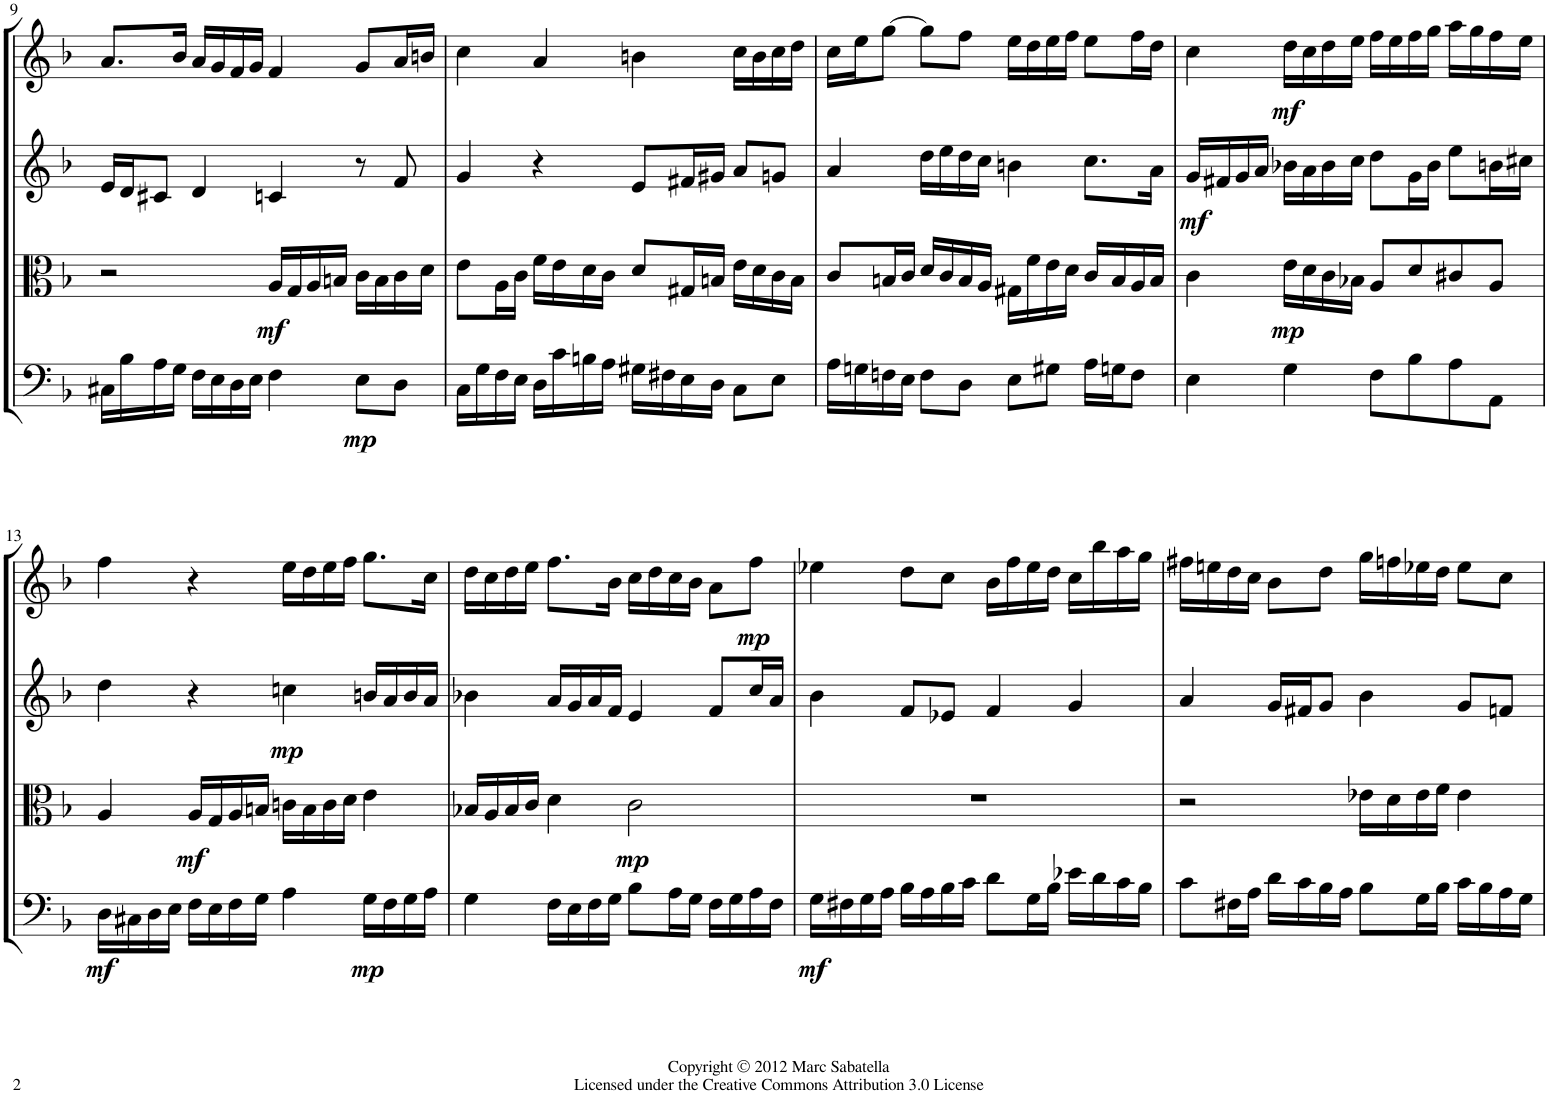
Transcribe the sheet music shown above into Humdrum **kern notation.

**kern	**dynam	**kern	**dynam	**kern	**dynam	**kern	**dynam
*part4	*part4	*part3	*part3	*part2	*part2	*part1	*part1
*staff4	*staff4	*staff3	*staff3	*staff2	*staff2	*staff1	*staff1
*I"Violoncello	*	*I"Viola	*	*I"Violin II	*	*I"Violin I	*
*I'Vc	*	*I'Vla	*	*I'Vln	*	*I'Vln	*
!!LO:PB:g=z
*clefF4	*	*clefC3	*	*clefG2	*	*clefG2	*
*k[b-]	*	*k[b-]	*	*k[b-]	*	*k[b-]	*
*M4/4	*	*M4/4	*	*M4/4	*	*M4/4	*
=9	=9	=9	=9	=9	=9	=9	=9
16C#X\LL	.	2r	.	16e/LL	.	8.a/L	.
16B-\	.	.	.	16d/J	.	.	.
16A\	.	.	.	8c#X/J	.	.	.
16G\JJ	.	.	.	.	.	16b-/Jk	.
16F\LL	.	.	.	4d/	.	16a/LL	.
16E\	.	.	.	.	.	16g/	.
16D\	.	.	.	.	.	16f/	.
16E\JJ	.	.	.	.	.	16g/JJ	.
!	!	!	!LO:DY:b	!	!	!	!
4F\	.	16A/LL	mf	4cn/	.	4f/	.
.	.	16G/	.	.	.	.	.
.	.	16A/	.	.	.	.	.
.	.	16Bn/JJ	.	.	.	.	.
!	!LO:DY:b	!	!	!	!	!	!
8E\L	mp	16c\LL	.	8r	.	8g/L	.
.	.	16B\	.	.	.	.	.
8D\J	.	16c\	.	8f/	.	16a/L	.
.	.	16d\JJ	.	.	.	16bn/JJ	.
=10	=10	=10	=10	=10	=10	=10	=10
16C\LL	.	8e\L	.	4g/	.	4cc\	.
16G\	.	.	.	.	.	.	.
16F\	.	16A\L	.	.	.	.	.
16E\JJ	.	16c\JJ	.	.	.	.	.
16D\LL	.	16f\LL	.	4r	.	4a/	.
16c\	.	16e\	.	.	.	.	.
16Bn\	.	16d\	.	.	.	.	.
16A\JJ	.	16c\JJ	.	.	.	.	.
16G#X\LL	.	8d/L	.	8e/L	.	4bn\	.
16F#X\	.	.	.	.	.	.	.
16E\	.	16G#X/L	.	16f#X/L	.	.	.
16D\JJ	.	16Bn/JJ	.	16g#X/JJ	.	.	.
8C\L	.	16e\LL	.	8a/L	.	16cc\LL	.
.	.	16d\	.	.	.	16b\	.
8E\J	.	16c\	.	8gn/J	.	16cc\	.
.	.	16B\JJ	.	.	.	16dd\JJ	.
=11	=11	=11	=11	=11	=11	=11	=11
16A\LL	.	8c/L	.	4a/	.	16cc\LL	.
16Gn\	.	.	.	.	.	16ee\J	.
16Fn\	.	16Bn/L	.	.	.	[8gg\J	.
16E\JJ	.	16c/JJ	.	.	.	.	.
8F\L	.	16d/LL	.	16dd\LL	.	8gg\L]	.
.	.	16c/	.	16ee\	.	.	.
8D\J	.	16B/	.	16dd\	.	8ff\J	.
.	.	16A/JJ	.	16cc\JJ	.	.	.
8E\L	.	16G#X\LL	.	4bn\	.	16ee\LL	.
.	.	16f\	.	.	.	16dd\	.
8G#X\J	.	16e\	.	.	.	16ee\	.
.	.	16d\JJ	.	.	.	16ff\JJ	.
16A\LL	.	16c/LL	.	8.cc\L	.	8ee\L	.
16Gn\J	.	16B/	.	.	.	.	.
8F\J	.	16A/	.	.	.	16ff\L	.
.	.	16B/JJ	.	16a\Jk	.	16dd\JJ	.
=12	=12	=12	=12	=12	=12	=12	=12
!	!	!	!	!	!LO:DY:b	!	!
4E\	.	4c\	.	16g/LL	mf	4cc\	.
.	.	.	.	16f#X/	.	.	.
.	.	.	.	16g/	.	.	.
.	.	.	.	16a/JJ	.	.	.
!	!	!	!LO:DY:b	!	!	!	!LO:DY:b
4G\	.	16e\LL	mp	16b-X\LL	.	16dd\LL	mf
.	.	16d\	.	16a\	.	16cc\	.
.	.	16c\	.	16b-\	.	16dd\	.
.	.	16B-X\JJ	.	16cc\JJ	.	16ee\JJ	.
8F\L	.	8A/L	.	8dd\L	.	16ff\LL	.
.	.	.	.	.	.	16ee\	.
8B-\	.	8d/	.	16g\L	.	16ff\	.
.	.	.	.	16b-\JJ	.	16gg\JJ	.
8A\	.	8c#X/	.	8ee\L	.	16aa\LL	.
.	.	.	.	.	.	16gg\	.
8AA\J	.	8A/J	.	16bn\L	.	16ff\	.
.	.	.	.	16cc#X\JJ	.	16ee\JJ	.
!!LO:LB:g=z
=13	=13	=13	=13	=13	=13	=13	=13
!	!LO:DY:b	!	!	!	!	!	!
16D\LL	mf	4A/	.	4dd\	.	4ff\	.
16C#X\	.	.	.	.	.	.	.
16D\	.	.	.	.	.	.	.
16E\JJ	.	.	.	.	.	.	.
!	!	!	!LO:DY:b	!	!	!	!
16F\LL	.	16A/LL	mf	4r	.	4r	.
16E\	.	16G/	.	.	.	.	.
16F\	.	16A/	.	.	.	.	.
16G\JJ	.	16Bn/JJ	.	.	.	.	.
!	!	!	!	!	!LO:DY:b	!	!
4A\	.	16cn\LL	.	4ccn\	mp	16ee\LL	.
.	.	16B\	.	.	.	16dd\	.
.	.	16c\	.	.	.	16ee\	.
.	.	16d\JJ	.	.	.	16ff\JJ	.
!	!LO:DY:b	!	!	!	!	!	!
16G\LL	mp	4e\	.	16bn/LL	.	8.gg\L	.
16F\	.	.	.	16a/	.	.	.
16G\	.	.	.	16b/	.	.	.
16A\JJ	.	.	.	16a/JJ	.	16cc\Jk	.
=14	=14	=14	=14	=14	=14	=14	=14
4G\	.	16B-X/LL	.	4b-X\	.	16dd\LL	.
.	.	16A/	.	.	.	16cc\	.
.	.	16B-/	.	.	.	16dd\	.
.	.	16c/JJ	.	.	.	16ee\JJ	.
16F\LL	.	4d\	.	16a/LL	.	8.ff\L	.
16E\	.	.	.	16g/	.	.	.
16F\	.	.	.	16a/	.	.	.
16G\JJ	.	.	.	16f/JJ	.	16b-\Jk	.
!	!	!	!LO:DY:b	!	!	!	!
8B-\L	.	2c\	mp	4e/	.	16cc\LL	.
.	.	.	.	.	.	16dd\	.
16A\L	.	.	.	.	.	16cc\	.
16G\JJ	.	.	.	.	.	16b-\JJ	.
16F\LL	.	.	.	8f/L	.	8a\L	.
16G\	.	.	.	.	.	.	.
!	!	!	!	!	!	!	!LO:DY:b
16A\	.	.	.	16cc/L	.	8ff\J	mp
16F\JJ	.	.	.	16a/JJ	.	.	.
=15	=15	=15	=15	=15	=15	=15	=15
!	!LO:DY:b	!	!	!	!	!	!
16G\LL	mf	1r	.	4b-\	.	4ee-X\	.
16F#X\	.	.	.	.	.	.	.
16G\	.	.	.	.	.	.	.
16A\JJ	.	.	.	.	.	.	.
16B-\LL	.	.	.	8f/L	.	8dd\L	.
16A\	.	.	.	.	.	.	.
16B-\	.	.	.	8e-X/J	.	8cc\J	.
16c\JJ	.	.	.	.	.	.	.
8d\L	.	.	.	4f/	.	16b-\LL	.
.	.	.	.	.	.	16ff\	.
16G\L	.	.	.	.	.	16ee-\	.
16B-\JJ	.	.	.	.	.	16dd\JJ	.
16e-X\LL	.	.	.	4g/	.	16cc\LL	.
16d\	.	.	.	.	.	16bb-\	.
16c\	.	.	.	.	.	16aa\	.
16B-\JJ	.	.	.	.	.	16gg\JJ	.
=16	=16	=16	=16	=16	=16	=16	=16
8c\L	.	2r	.	4a/	.	16ff#X\LL	.
.	.	.	.	.	.	16een\	.
16F#X\L	.	.	.	.	.	16dd\	.
16A\JJ	.	.	.	.	.	16cc\JJ	.
16d\LL	.	.	.	16g/LL	.	8b-\L	.
16c\	.	.	.	16f#X/J	.	.	.
16B-\	.	.	.	8g/J	.	8dd\J	.
16A\JJ	.	.	.	.	.	.	.
8B-\L	.	16e-X\LL	.	4b-\	.	16gg\LL	.
.	.	16d\	.	.	.	16ffn\	.
16G\L	.	16e-\	.	.	.	16ee-X\	.
16B-\JJ	.	16f\JJ	.	.	.	16dd\JJ	.
16c\LL	.	4e-\	.	8g/L	.	8ee-\L	.
16B-\	.	.	.	.	.	.	.
16A\	.	.	.	8fn/J	.	8cc\J	.
16G\JJ	.	.	.	.	.	.	.
=	=	=	=	=	=	=	=
*-	*-	*-	*-	*-	*-	*-	*-
